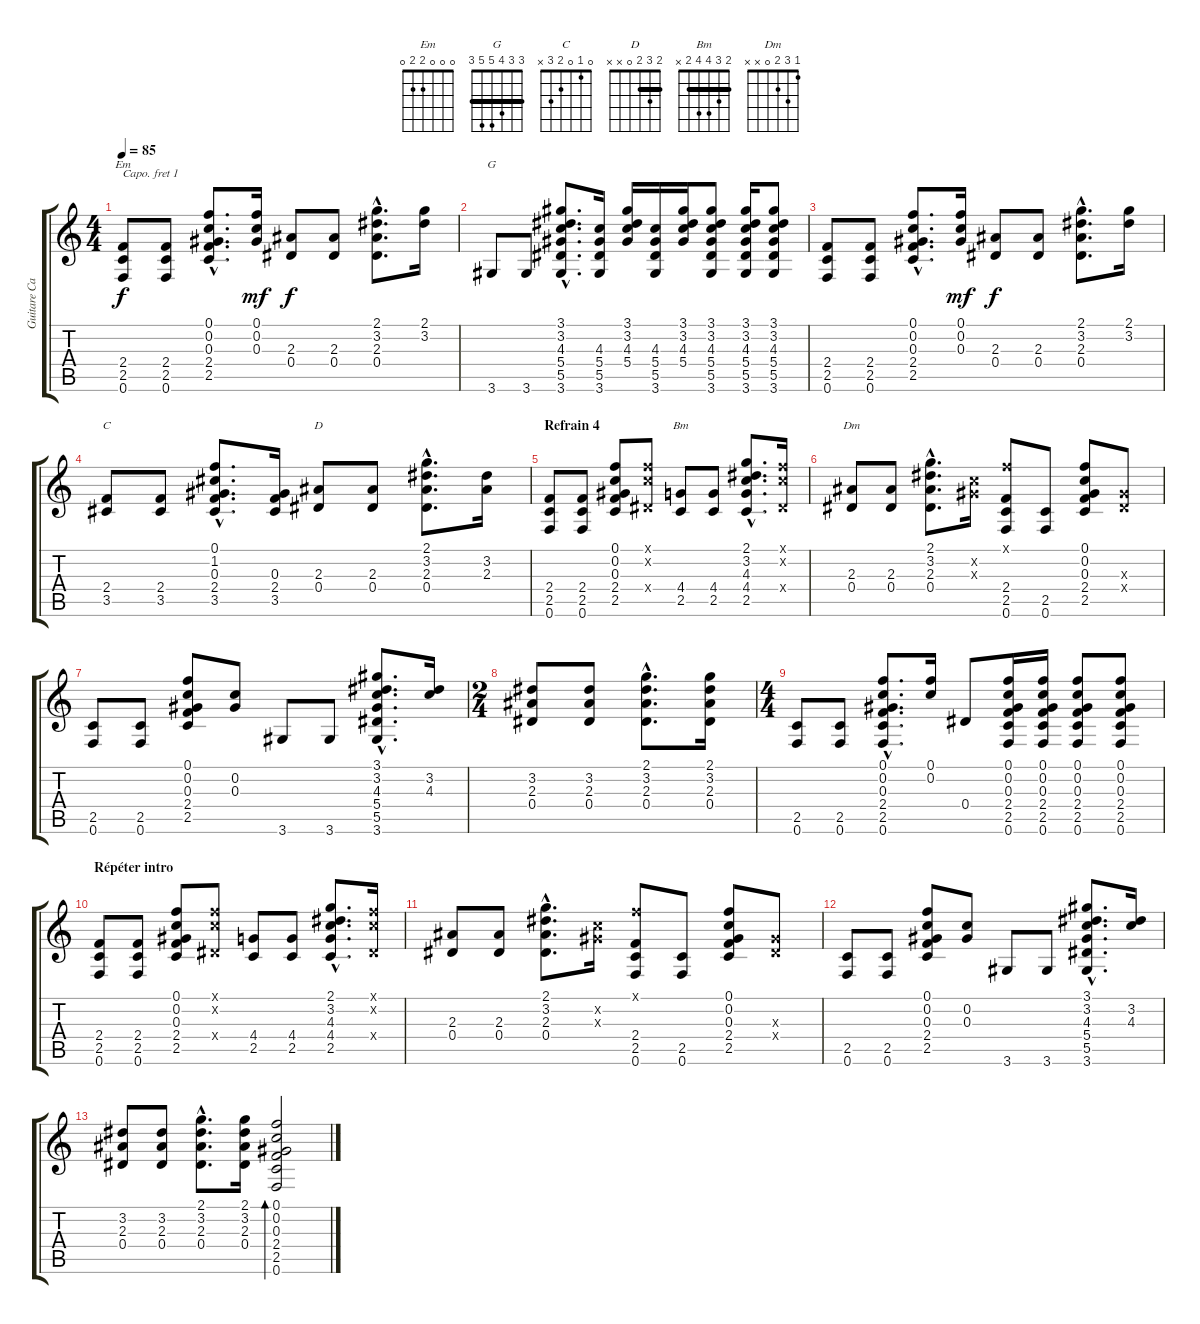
\track ("Guitare Capo 1" "Guitare Ca") {instrument acousticguitarsteel}
\staff {score tabs}
\capo 1
\tuning (E4 B3 G3 D3 A2 E2) {hide}
\chord ("Em" 0 0 0 2 2 0)
\chord ("G" 3 3 4 5 5 3) {barre 3}
\chord ("C" 0 1 0 2 3 x)
\chord ("D" 2 3 2 0 x x) {barre 2}
\chord ("Bm" 2 3 4 4 2 x) {barre 2}
\chord ("Dm" 1 3 2 0 x x)
\ts (4 4)
\tempo 85
\clef g2
\ks c
(2.4 2.5 0.6).8{ch "Em" dy f} (2.4 2.5 0.6).8 (0.1{hac} 0.2{hac} 0.3{hac} 2.4{hac} 2.5{hac}).8{d} (0.1 0.2 0.3).16{dy mf} (2.3 0.4).8{dy f} (2.3 0.4).8 (2.1{hac} 3.2{hac} 2.3{hac} 0.4{hac}).8{d} (2.1 3.2).16 |
3.6.8{ch "G"} 3.6.8 (3.1{hac} 3.2{hac} 4.3{hac} 5.4{hac} 5.5{hac} 3.6{hac}).8{d} (4.3 5.4 5.5 3.6).16 (3.1 3.2 4.3 5.4).16 (4.3 5.4 5.5 3.6).16 (3.1 3.2 4.3 5.4).16 (3.1 3.2 4.3 5.4 5.5 3.6).8 (3.1 3.2 4.3 5.4 5.5 3.6).16 (3.1 3.2 4.3 5.4 5.5 3.6).8 |
(2.4 2.5 0.6).8 (2.4 2.5 0.6).8 (0.1{hac} 0.2{hac} 0.3{hac} 2.4{hac} 2.5{hac}).8{d} (0.1 0.2 0.3).16{dy mf} (2.3 0.4).8{dy f} (2.3 0.4).8 (2.1{hac} 3.2{hac} 2.3{hac} 0.4{hac}).8{d} (2.1 3.2).16 |
(2.4 3.5).8{ch "C"} (2.4 3.5).8 (0.1{hac} 1.2{hac} 0.3{hac} 2.4{hac} 3.5{hac}).8{d} (0.3 2.4 3.5).16 (2.3 0.4).8{ch "D"} (2.3 0.4).8 (2.1{hac} 3.2{hac} 2.3{hac} 0.4{hac}).8{d} (3.2 2.3).16 |
\section ("" "Refrain 4")
(2.4 2.5 0.6).8 (2.4 2.5 0.6).8 (0.1 0.2 0.3 2.4 2.5).8 (0.1{x} 0.2{x} 0.4{x}).8 (4.4 2.5).8{ch "Bm"} (4.4 2.5).8 (2.1{hac} 3.2{hac} 4.3{hac} 4.4{hac} 2.5{hac}).8{d} (0.1{x} 0.2{x} 0.4{x}).16 |
(2.3 0.4).8{ch "Dm"} (2.3 0.4).8 (2.1{hac} 3.2{hac} 2.3{hac} 0.4{hac}).8{d} (0.2{x} 0.3{x}).16 (0.1{x} 2.4 2.5 0.6).8 (2.5 0.6).8 (0.1 0.2 0.3 2.4 2.5).8 (0.3{x} 0.4{x}).8 |
(2.5 0.6).8 (2.5 0.6).8 (0.1 0.2 0.3 2.4 2.5).8 (0.2 0.3).8 3.6.8 3.6.8 (3.1{hac} 3.2{hac} 4.3{hac} 5.4{hac} 5.5{hac} 3.6{hac}).8{d} (3.2 4.3).16 |
\ts (2 4)
(3.2 2.3 0.4).8 (3.2 2.3 0.4).8 (2.1{hac} 3.2{hac} 2.3{hac} 0.4{hac}).8{d} (2.1 3.2 2.3 0.4).16 |
\ts (4 4)
(2.5 0.6).8 (2.5 0.6).8 (0.1{hac} 0.2{hac} 0.3{hac} 2.4{hac} 2.5{hac} 0.6{hac}).8{d} (0.1 0.2).16 0.4.8 (0.1 0.2 0.3 2.4 2.5 0.6).16 (0.1 0.2 0.3 2.4 2.5 0.6).16 (0.1 0.2 0.3 2.4 2.5 0.6).8 (0.1 0.2 0.3 2.4 2.5 0.6).8 |
\section ("" "Répéter intro")
(2.4 2.5 0.6).8 (2.4 2.5 0.6).8 (0.1 0.2 0.3 2.4 2.5).8 (0.1{x} 0.2{x} 0.4{x}).8 (4.4 2.5).8 (4.4 2.5).8 (2.1{hac} 3.2{hac} 4.3{hac} 4.4{hac} 2.5{hac}).8{d} (0.1{x} 0.2{x} 0.4{x}).16 |
(2.3 0.4).8 (2.3 0.4).8 (2.1{hac} 3.2{hac} 2.3{hac} 0.4{hac}).8{d} (0.2{x} 0.3{x}).16 (0.1{x} 2.4 2.5 0.6).8 (2.5 0.6).8 (0.1 0.2 0.3 2.4 2.5).8 (0.3{x} 0.4{x}).8 |
(2.5 0.6).8 (2.5 0.6).8 (0.1 0.2 0.3 2.4 2.5).8 (0.2 0.3).8 3.6.8 3.6.8 (3.1{hac} 3.2{hac} 4.3{hac} 5.4{hac} 5.5{hac} 3.6{hac}).8{d} (3.2 4.3).16 |
(3.2 2.3 0.4).8 (3.2 2.3 0.4).8 (2.1{hac} 3.2{hac} 2.3{hac} 0.4{hac}).8{d} (2.1 3.2 2.3 0.4).16 (0.1 0.2 0.3 2.4 2.5 0.6).2{bd 120}
